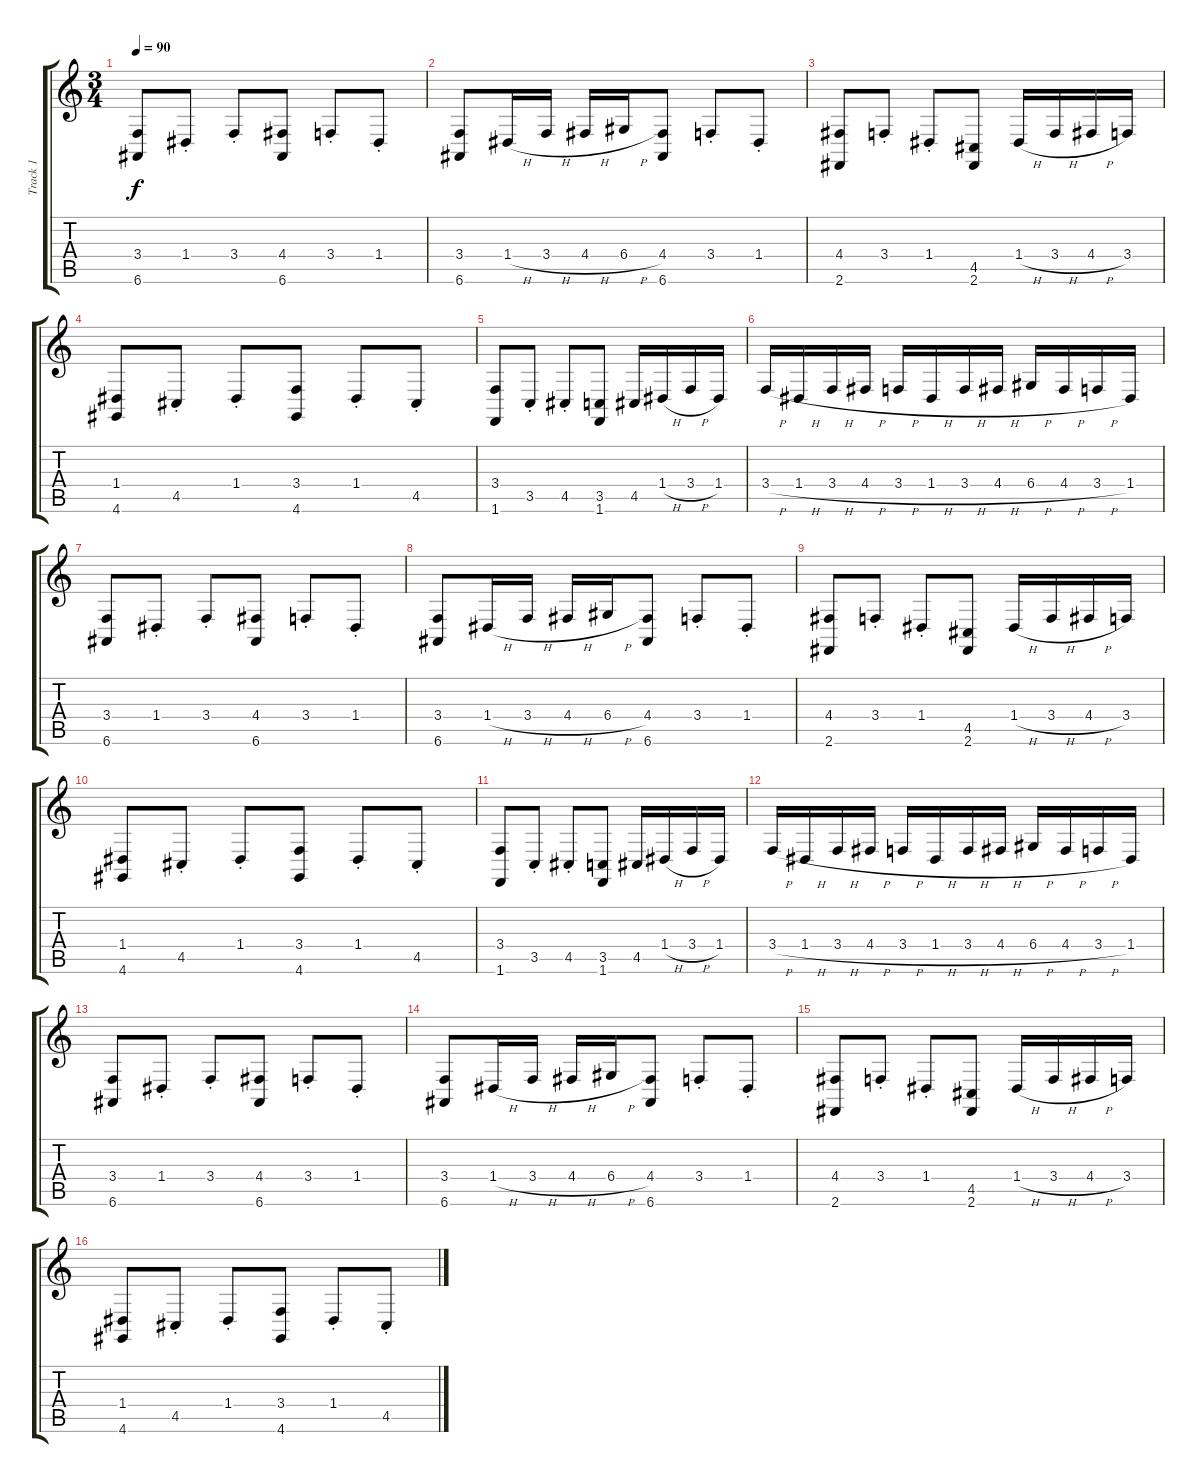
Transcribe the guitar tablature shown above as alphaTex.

\track ("Track 1" "Track 1") {instrument oboe}
\staff {score tabs}
\tuning (E4 B3 G3 D3 A2 E2) {hide}
\ts (3 4)
\tempo 90
\clef g2
\ks c
(3.4 6.6).8{dy f instrument oboe} 1.4{st}.8 3.4{st}.8 (4.4 6.6).8 3.4{st}.8 1.4{st}.8 |
(3.4 6.6).8 1.4{h}.16 3.4{h}.16 4.4{h}.16 6.4{h}.16 (4.4 6.6).8 3.4{st}.8 1.4{st}.8 |
(4.4 2.6).8 3.4{st}.8 1.4{st}.8 (4.5 2.6).8 1.4{h}.16 3.4{h}.16 4.4{h}.16 3.4.16 |
(1.4 4.6).8 4.5{st}.8 1.4{st}.8 (3.4 4.6).8 1.4{st}.8 4.5{st}.8 |
(3.4 1.6).8 3.5{st}.8 4.5{st}.8 (3.5 1.6).8 4.5.16 1.4{h}.16 3.4{h}.16 1.4.16 |
3.4{h}.16 1.4{h}.16 3.4{h}.16 4.4{h}.16 3.4{h}.16 1.4{h}.16 3.4{h}.16 4.4{h}.16 6.4{h}.16 4.4{h}.16 3.4{h}.16 1.4.16 |
(3.4 6.6).8 1.4{st}.8 3.4{st}.8 (4.4 6.6).8 3.4{st}.8 1.4{st}.8 |
(3.4 6.6).8 1.4{h}.16 3.4{h}.16 4.4{h}.16 6.4{h}.16 (4.4 6.6).8 3.4{st}.8 1.4{st}.8 |
(4.4 2.6).8 3.4{st}.8 1.4{st}.8 (4.5 2.6).8 1.4{h}.16 3.4{h}.16 4.4{h}.16 3.4.16 |
(1.4 4.6).8 4.5{st}.8 1.4{st}.8 (3.4 4.6).8 1.4{st}.8 4.5{st}.8 |
(3.4 1.6).8 3.5{st}.8 4.5{st}.8 (3.5 1.6).8 4.5.16 1.4{h}.16 3.4{h}.16 1.4.16 |
3.4{h}.16 1.4{h}.16 3.4{h}.16 4.4{h}.16 3.4{h}.16 1.4{h}.16 3.4{h}.16 4.4{h}.16 6.4{h}.16 4.4{h}.16 3.4{h}.16 1.4.16 |
(3.4 6.6).8 1.4{st}.8 3.4{st}.8 (4.4 6.6).8 3.4{st}.8 1.4{st}.8 |
(3.4 6.6).8 1.4{h}.16 3.4{h}.16 4.4{h}.16 6.4{h}.16 (4.4 6.6).8 3.4{st}.8 1.4{st}.8 |
(4.4 2.6).8 3.4{st}.8 1.4{st}.8 (4.5 2.6).8 1.4{h}.16 3.4{h}.16 4.4{h}.16 3.4.16 |
(1.4 4.6).8 4.5{st}.8 1.4{st}.8 (3.4 4.6).8 1.4{st}.8 4.5{st}.8
